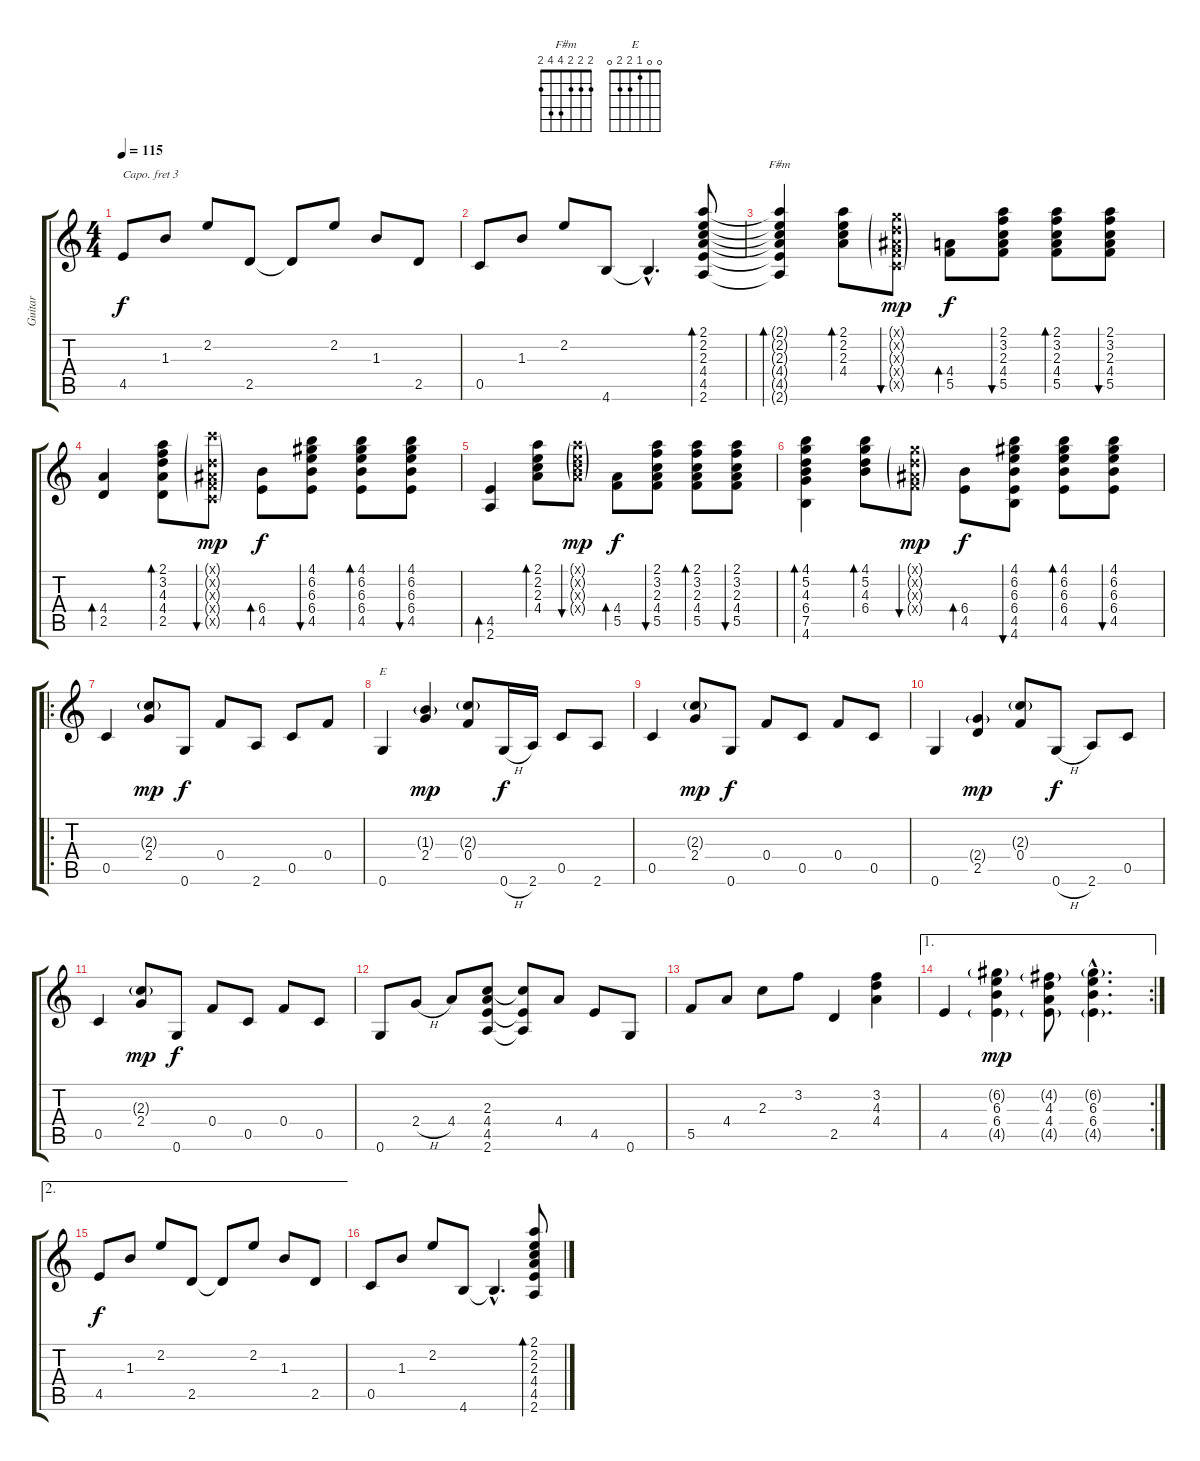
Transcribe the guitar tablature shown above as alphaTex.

\track ("Guitar" "Guitar") {instrument acousticguitarsteel}
\staff {score tabs}
\capo 3
\tuning (E4 B3 G3 D3 A2 E2) {hide}
\chord ("F#m" 2 2 2 4 4 2)
\chord ("E" 0 0 1 2 2 0)
\ts (4 4)
\tempo 115
\clef g2
\ks c
4.5.8{dy f instrument acousticguitarsteel} 1.3.8 2.2.8 2.5.8 2.5{t}.8 2.2.8 1.3.8 2.5.8 |
0.5.8 1.3.8 2.2.8 4.6.8 4.6{hac t}.4{d} (2.1 2.2 2.3 4.4 4.5 2.6).8{bd 240} |
(2.1{t} 2.2{t} 2.3{t} 4.4{t} 4.5{t} 2.6{t}).4{bd 240 ch "F#m"} (2.1 2.2 2.3 4.4).8{bd 60} (0.1{g x} 0.2{g x} 0.3{g x} 0.4{g x} 0.5{g x}).8{bu 60 dy mp} (4.4 5.5).8{bd 60 dy f} (2.1 3.2 2.3 4.4 5.5).8{bu 60} (2.1 3.2 2.3 4.4 5.5).8{bd 60} (2.1 3.2 2.3 4.4 5.5).8{bu 60} |
(4.4 2.5).4{bd 60} (2.1 3.2 4.3 4.4 2.5).8{bd 60} (5.1{g x} 0.2{g x} 0.3{g x} 0.4{g x} 0.5{g x}).8{bu 60 dy mp} (6.4 4.5).8{bd 60 dy f} (4.1 6.2 6.3 6.4 4.5).8{bu 60} (4.1 6.2 6.3 6.4 4.5).8{bd 60} (4.1 6.2 6.3 6.4 4.5).8{bu 60} |
(4.5 2.6).4{bd 60} (2.1 2.2 2.3 4.4).8{bd 60} (2.1{g x} 2.2{g x} 2.3{g x} 4.4{g x}).8{bu 60 dy mp} (4.4 5.5).8{bd 60 dy f} (2.1 3.2 2.3 4.4 5.5).8{bu 60} (2.1 3.2 2.3 4.4 5.5).8{bd 60} (2.1 3.2 2.3 4.4 5.5).8{bu 60} |
(4.1 5.2 4.3 6.4 7.5 4.6).4{bd 60} (4.1 5.2 4.3 6.4).8{bd 60} (0.1{g x} 0.2{g x} 0.3{g x} 0.4{g x}).8{bu 60 dy mp} (6.4 4.5).8{bd 60 dy f} (4.1 6.2 6.3 6.4 4.5 4.6).8{bu 60} (4.1 6.2 6.3 6.4 4.5).8{bd 60} (4.1 6.2 6.3 6.4 4.5).8{bu 60} |
\ro
0.5.4 (2.3{g} 2.4).8{dy mp} 0.6.8{dy f} 0.4.8 2.6.8 0.5.8 0.4.8 |
0.6.4{ch "E"} (1.3{g} 2.4).4{dy mp} (2.3{g} 0.4).8 0.6{h}.16{dy f} 2.6.16 0.5.8 2.6.8 |
0.5.4 (2.3{g} 2.4).8{dy mp} 0.6.8{dy f} 0.4.8 0.5.8 0.4.8 0.5.8 |
0.6.4 (2.4{g} 2.5).4{dy mp} (2.3{g} 0.4).8 0.6{h}.8{dy f} 2.6.8 0.5.8 |
0.5.4 (2.3{g} 2.4).8{dy mp} 0.6.8{dy f} 0.4.8 0.5.8 0.4.8 0.5.8 |
0.6.8 2.4{h}.8 4.4.8 (2.3 4.4 4.5 2.6).8 (2.3{t} 4.5{t} 2.6{t}).8 4.4.8 4.5.8 0.6.8 |
5.5.8 4.4.8 2.3.8 3.2.8 2.5.4 (3.2 4.3 4.4).4 |
\ae 1
\rc 2
4.5.4 (6.2{g} 6.3 6.4 4.5{g}).4{dy mp} (4.2{g} 4.3 4.4 4.5{g}).8 (6.2{g hac} 6.3{hac} 6.4{hac} 4.5{g hac}).4{d} |
\ae 2
4.5.8{dy f} 1.3.8 2.2.8 2.5.8 2.5{t}.8 2.2.8 1.3.8 2.5.8 |
0.5.8 1.3.8 2.2.8 4.6.8 4.6{hac t}.4{d} (2.1 2.2 2.3 4.4 4.5 2.6).8{bd 240}
